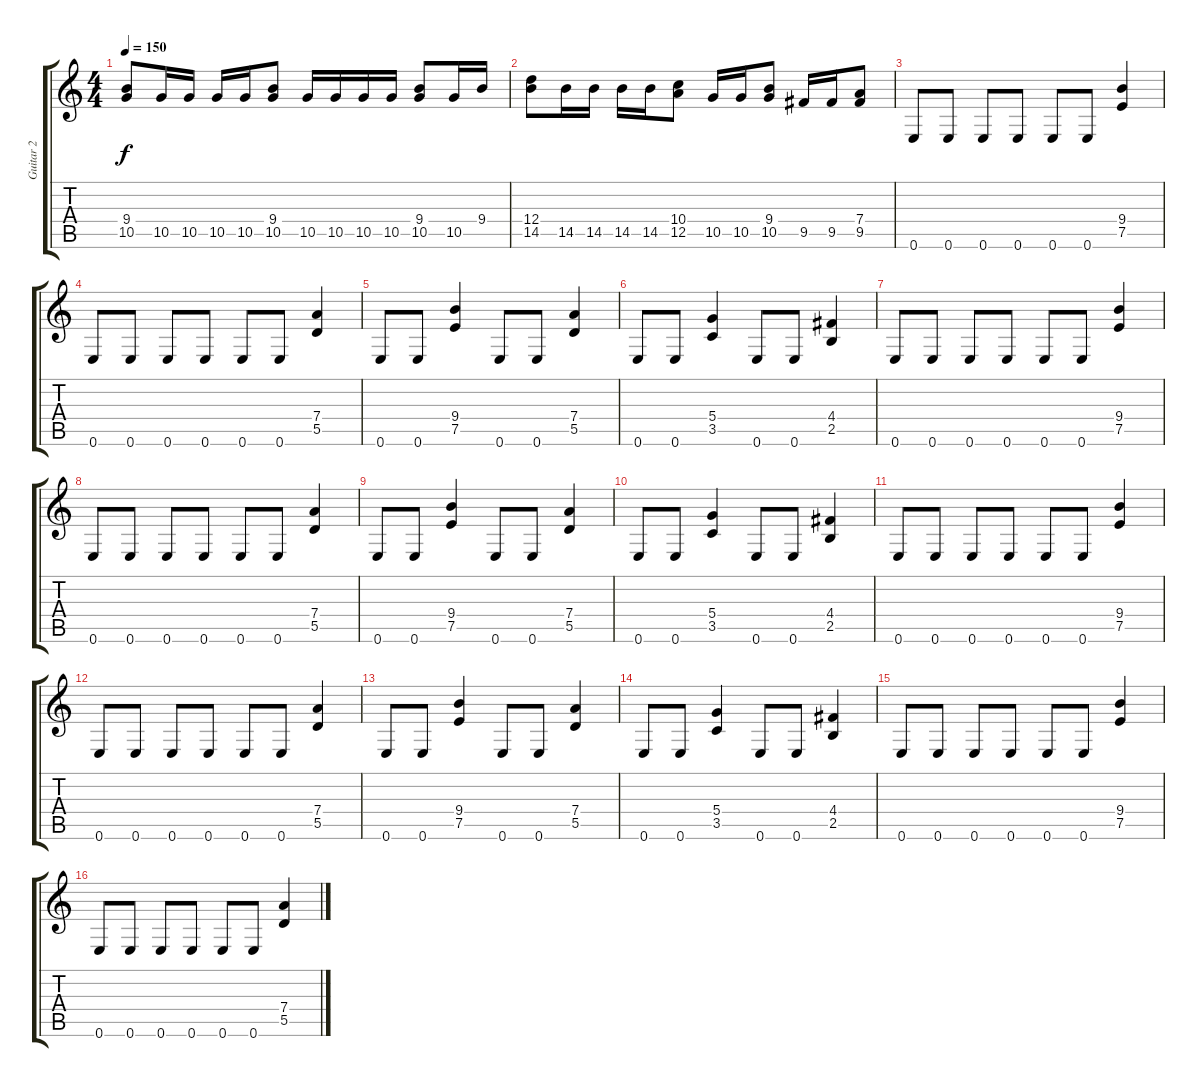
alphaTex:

\track ("Guitar 2" "Guitar 2") {instrument overdrivenguitar}
\staff {score tabs}
\tuning (E4 B3 G3 D3 A2 E2) {hide}
\ts (4 4)
\tempo 150
\clef g2
\ks c
(9.4 10.5).8{dy f} 10.5.16 10.5.16 10.5.16 10.5.16 (9.4 10.5).8 10.5.16 10.5.16 10.5.16 10.5.16 (9.4 10.5).8 10.5.16 9.4.16 |
(12.4 14.5).8 14.5.16 14.5.16 14.5.16 14.5.16 (10.4 12.5).8 10.5.16 10.5.16 (9.4 10.5).8 9.5.16 9.5.16 (7.4 9.5).8 |
0.6.8 0.6.8 0.6.8 0.6.8 0.6.8 0.6.8 (9.4 7.5).4 |
0.6.8 0.6.8 0.6.8 0.6.8 0.6.8 0.6.8 (7.4 5.5).4 |
0.6.8 0.6.8 (9.4 7.5).4 0.6.8 0.6.8 (7.4 5.5).4 |
0.6.8 0.6.8 (5.4 3.5).4 0.6.8 0.6.8 (4.4 2.5).4 |
0.6.8 0.6.8 0.6.8 0.6.8 0.6.8 0.6.8 (9.4 7.5).4 |
0.6.8 0.6.8 0.6.8 0.6.8 0.6.8 0.6.8 (7.4 5.5).4 |
0.6.8 0.6.8 (9.4 7.5).4 0.6.8 0.6.8 (7.4 5.5).4 |
0.6.8 0.6.8 (5.4 3.5).4 0.6.8 0.6.8 (4.4 2.5).4 |
0.6.8 0.6.8 0.6.8 0.6.8 0.6.8 0.6.8 (9.4 7.5).4 |
0.6.8 0.6.8 0.6.8 0.6.8 0.6.8 0.6.8 (7.4 5.5).4 |
0.6.8 0.6.8 (9.4 7.5).4 0.6.8 0.6.8 (7.4 5.5).4 |
0.6.8 0.6.8 (5.4 3.5).4 0.6.8 0.6.8 (4.4 2.5).4 |
0.6.8 0.6.8 0.6.8 0.6.8 0.6.8 0.6.8 (9.4 7.5).4 |
0.6.8 0.6.8 0.6.8 0.6.8 0.6.8 0.6.8 (7.4 5.5).4
